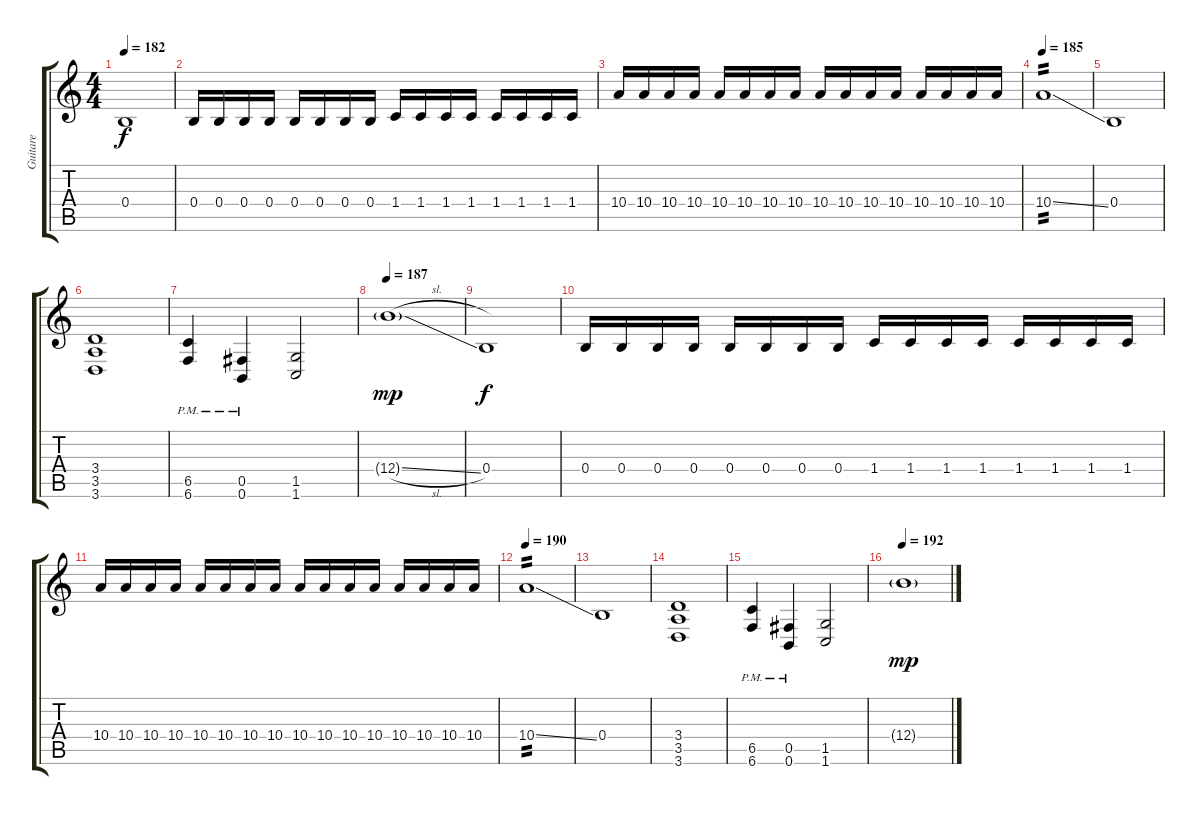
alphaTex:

\track ("Guitare" "Guitare") {instrument distortionguitar}
\staff {score tabs}
\tuning (B3 Gb3 D3 B2 Gb2 B1) {hide}
\ts (4 4)
\tempo 182
\clef g2
\ks c
0.4.1{dy f} |
0.4.16 0.4.16 0.4.16 0.4.16 0.4.16 0.4.16 0.4.16 0.4.16 1.4.16 1.4.16 1.4.16 1.4.16 1.4.16 1.4.16 1.4.16 1.4.16 |
10.4.16 10.4.16 10.4.16 10.4.16 10.4.16 10.4.16 10.4.16 10.4.16 10.4.16 10.4.16 10.4.16 10.4.16 10.4.16 10.4.16 10.4.16 10.4.16 |
\tempo 185
10.4{ss}.1{tp 2} |
0.4.1 |
(3.4 3.5 3.6).1 |
(6.5{pm} 6.6{pm}).4 (0.5{pm} 0.6{pm}).4 (1.5 1.6).2 |
\tempo 187
12.4{sl g}.1{dy mp} |
0.4.1{dy f} |
0.4.16 0.4.16 0.4.16 0.4.16 0.4.16 0.4.16 0.4.16 0.4.16 1.4.16 1.4.16 1.4.16 1.4.16 1.4.16 1.4.16 1.4.16 1.4.16 |
10.4.16 10.4.16 10.4.16 10.4.16 10.4.16 10.4.16 10.4.16 10.4.16 10.4.16 10.4.16 10.4.16 10.4.16 10.4.16 10.4.16 10.4.16 10.4.16 |
\tempo 190
10.4{ss}.1{tp 2} |
0.4.1 |
(3.4 3.5 3.6).1 |
(6.5{pm} 6.6{pm}).4 (0.5{pm} 0.6{pm}).4 (1.5 1.6).2 |
\tempo 192
12.4{sl g}.1{dy mp}
